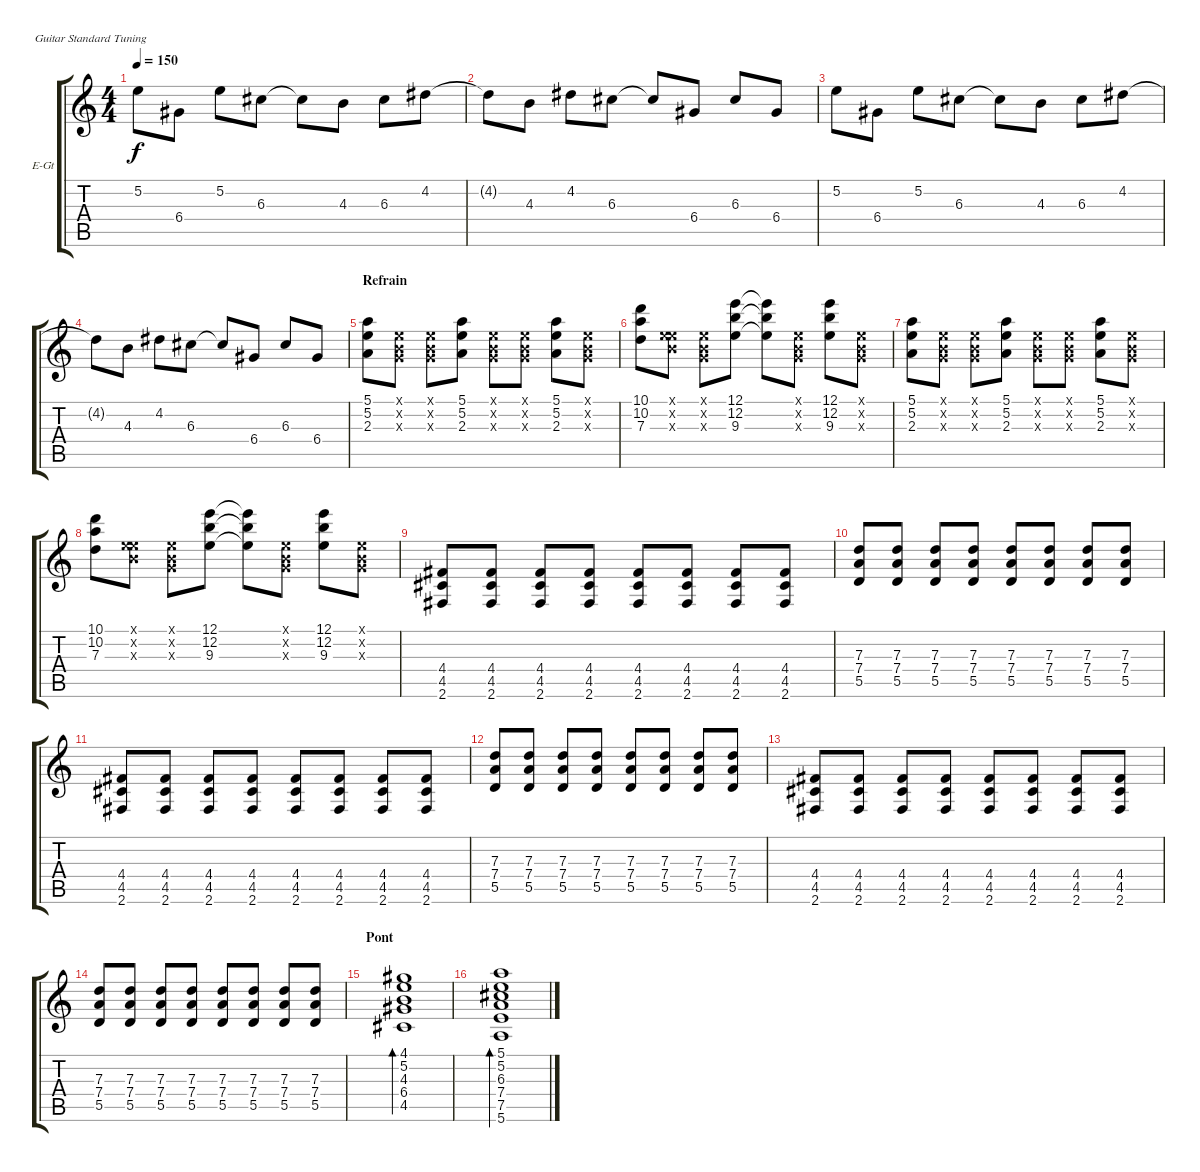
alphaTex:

\bracketExtendMode groupsimilarinstruments
\firstSystemTrackNameOrientation horizontal
\otherSystemsTrackNameOrientation horizontal
\track ("Guitare 2" "E-Gt") {instrument electricguitarclean}
\staff {score tabs}
\tuning (E4 B3 G3 D3 A2 E2)
\ts (4 4)
\tempo 150
\clef g2
\ks c
5.2.8{dy f} 6.4.8 5.2.8 6.3.8 6.3{t}.8 4.3.8 6.3.8 4.2.8 |
4.2{t}.8 4.3.8 4.2.8 6.3.8 6.3{t}.8 6.4.8 6.3.8 6.4.8 |
5.2.8 6.4.8 5.2.8 6.3.8 6.3{t}.8 4.3.8 6.3.8 4.2.8 |
4.2{t}.8 4.3.8 4.2.8 6.3.8 6.3{t}.8 6.4.8 6.3.8 6.4.8 |
\section ("" "Refrain")
(5.1 5.2 2.3).8 (0.1{x} 0.2{x} 0.3{x}).8 (0.1{x} 0.2{x} 0.3{x}).8 (5.1 5.2 2.3).8 (0.1{x} 0.2{x} 0.3{x}).8 (0.1{x} 0.2{x} 0.3{x}).8 (5.1 5.2 2.3).8 (0.1{x} 0.2{x} 0.3{x}).8 |
(10.1 10.2 7.3).8 (0.1{x} 0.2{x} 9.3{x}).8 (0.1{x} 0.2{x} 0.3{x}).8 (12.1 12.2 9.3).8 (12.1{t} 12.2{t} 9.3{t}).8 (0.1{x} 0.2{x} 0.3{x}).8 (12.1 12.2 9.3).8 (0.1{x} 0.2{x} 0.3{x}).8 |
(5.1 5.2 2.3).8 (0.1{x} 0.2{x} 0.3{x}).8 (0.1{x} 0.2{x} 0.3{x}).8 (5.1 5.2 2.3).8 (0.1{x} 0.2{x} 0.3{x}).8 (0.1{x} 0.2{x} 0.3{x}).8 (5.1 5.2 2.3).8 (0.1{x} 0.2{x} 0.3{x}).8 |
(10.1 10.2 7.3).8 (0.1{x} 0.2{x} 9.3{x}).8 (0.1{x} 0.2{x} 0.3{x}).8 (12.1 12.2 9.3).8 (12.1{t} 12.2{t} 9.3{t}).8 (0.1{x} 0.2{x} 0.3{x}).8 (12.1 12.2 9.3).8 (0.1{x} 0.2{x} 0.3{x}).8 |
(4.4 4.5 2.6).8 (4.4 4.5 2.6).8 (4.4 4.5 2.6).8 (4.4 4.5 2.6).8 (4.4 4.5 2.6).8 (4.4 4.5 2.6).8 (4.4 4.5 2.6).8 (4.4 4.5 2.6).8 |
(7.3 7.4 5.5).8 (7.3 7.4 5.5).8 (7.3 7.4 5.5).8 (7.3 7.4 5.5).8 (7.3 7.4 5.5).8 (7.3 7.4 5.5).8 (7.3 7.4 5.5).8 (7.3 7.4 5.5).8 |
(4.4 4.5 2.6).8 (4.4 4.5 2.6).8 (4.4 4.5 2.6).8 (4.4 4.5 2.6).8 (4.4 4.5 2.6).8 (4.4 4.5 2.6).8 (4.4 4.5 2.6).8 (4.4 4.5 2.6).8 |
(7.3 7.4 5.5).8 (7.3 7.4 5.5).8 (7.3 7.4 5.5).8 (7.3 7.4 5.5).8 (7.3 7.4 5.5).8 (7.3 7.4 5.5).8 (7.3 7.4 5.5).8 (7.3 7.4 5.5).8 |
(4.4 4.5 2.6).8 (4.4 4.5 2.6).8 (4.4 4.5 2.6).8 (4.4 4.5 2.6).8 (4.4 4.5 2.6).8 (4.4 4.5 2.6).8 (4.4 4.5 2.6).8 (4.4 4.5 2.6).8 |
(7.3 7.4 5.5).8 (7.3 7.4 5.5).8 (7.3 7.4 5.5).8 (7.3 7.4 5.5).8 (7.3 7.4 5.5).8 (7.3 7.4 5.5).8 (7.3 7.4 5.5).8 (7.3 7.4 5.5).8 |
\section ("" "Pont")
(4.1 5.2 4.3 6.4 4.5).1{bd 120} |
(5.1 5.2 6.3 7.4 7.5 5.6).1{bd 120}
